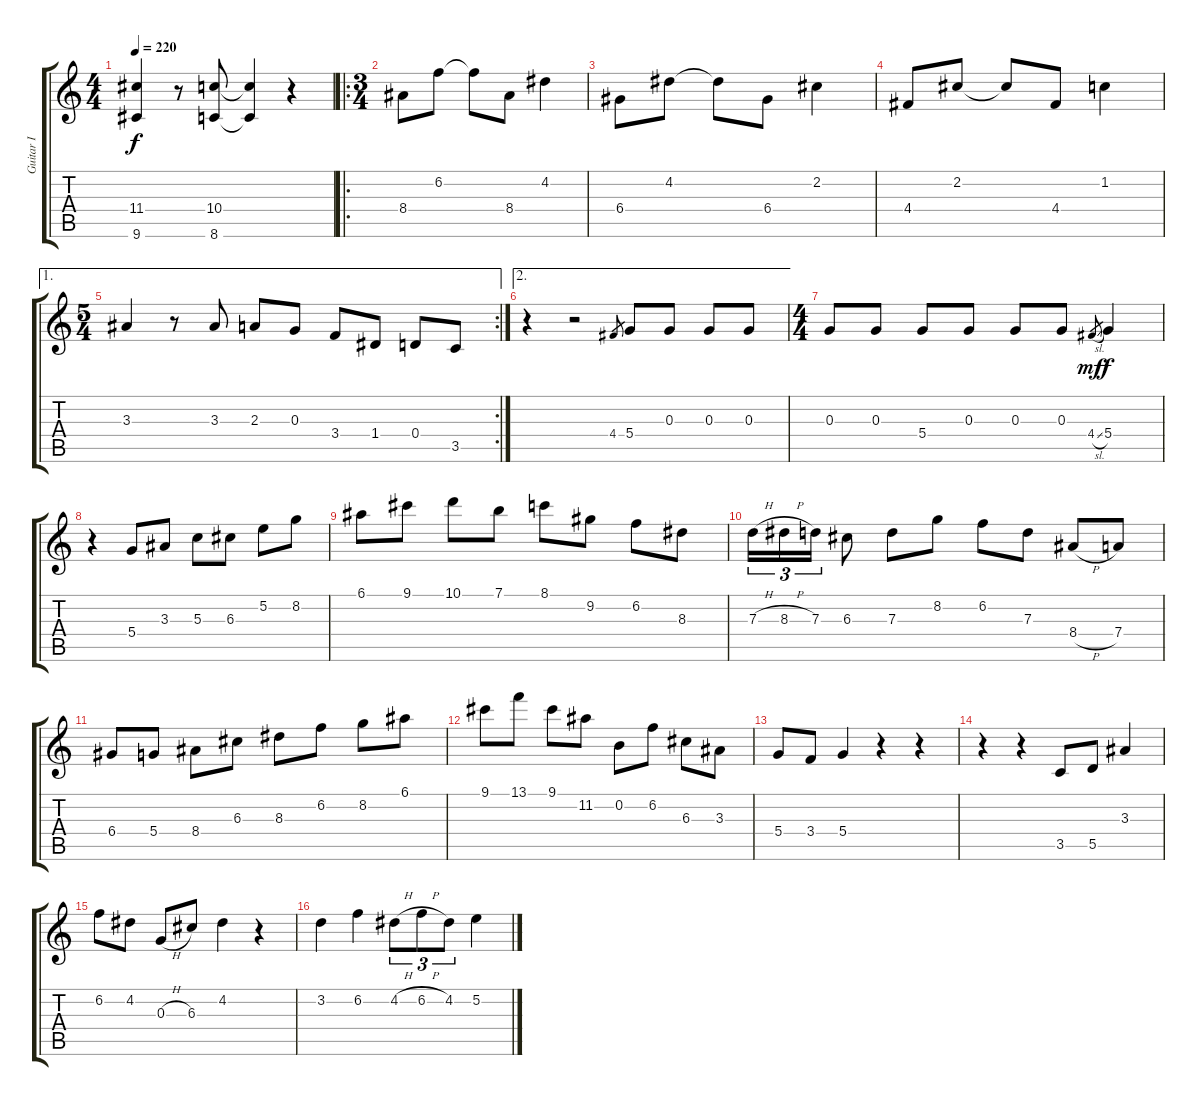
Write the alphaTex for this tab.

\track ("Guitar I" "Guitar I") {instrument acousticguitarsteel}
\staff {score tabs}
\tuning (E4 B3 G3 D3 A2 E2) {hide}
\ts (4 4)
\tempo 220
\clef g2
\ks c
(11.4 9.6).4{dy f} r.8 (10.4 8.6).8 (10.4{t} 8.6{t}).4 r.4 |
\ro
\ts (3 4)
8.4.8 6.2.8 6.2{t}.8 8.4.8 4.2.4 |
6.4.8 4.2.8 4.2{t}.8 6.4.8 2.2.4 |
4.4.8 2.2.8 2.2{t}.8 4.4.8 1.2.4 |
\ae 1
\rc 2
\ts (5 4)
3.3.4 r.8 3.3.8 2.3.8 0.3.8 3.4.8 1.4.8 0.4.8 3.5.8 |
\ae 2
r.4 r.2 4.4.8{gr} 5.4.8 0.3.8 0.3.8 0.3.8 |
\ts (4 4)
0.3.8 0.3.8 5.4.8 0.3.8 0.3.8 0.3.8 4.4{sl}.8{gr dy mf} 5.4.4{dy f} |
r.4 5.4.8 3.3.8 5.3.8 6.3.8 5.2.8 8.2.8 |
6.1.8 9.1.8 10.1.8 7.1.8 8.1.8 9.2.8 6.2.8 8.3.8 |
7.3{h}.16{tu (3 2)} 8.3{h}.16{tu (3 2)} 7.3.16{tu (3 2)} 6.3.8 7.3.8 8.2.8 6.2.8 7.3.8 8.4{h}.8 7.4.8 |
6.4.8 5.4.8 8.4.8 6.3.8 8.3.8 6.2.8 8.2.8 6.1.8 |
9.1.8 13.1.8 9.1.8 11.2.8 0.2.8 6.2.8 6.3.8 3.3.8 |
5.4.8 3.4.8 5.4.4 r.4 r.4 |
r.4 r.4 3.5.8 5.5.8 3.3.4 |
6.2.8 4.2.8 0.3{h}.8 6.3.8 4.2.4 r.4 |
3.2.4 6.2.4 4.2{h}.8{tu (3 2)} 6.2{h}.8{tu (3 2)} 4.2.8{tu (3 2)} 5.2.4
